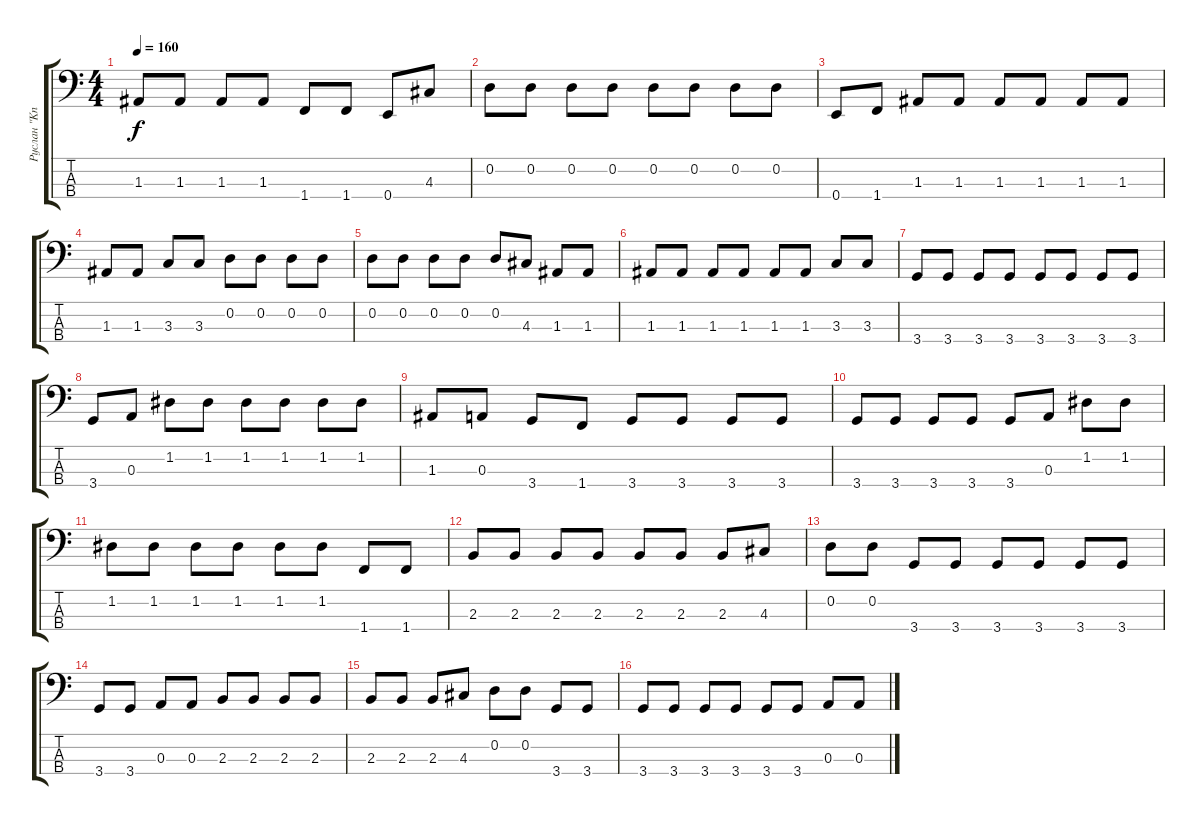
\track ("Руслан \"Kniaz\"" "Руслан \"Kn") {instrument electricbassfinger}
\staff {score tabs}
\tuning (G2 D2 A1 E1) {hide}
\ts (4 4)
\tempo 160
\clef f4
\ks c
1.3.8{dy f} 1.3.8 1.3.8 1.3.8 1.4.8 1.4.8 0.4.8 4.3.8 |
0.2.8 0.2.8 0.2.8 0.2.8 0.2.8 0.2.8 0.2.8 0.2.8 |
0.4.8 1.4.8 1.3.8 1.3.8 1.3.8 1.3.8 1.3.8 1.3.8 |
1.3.8 1.3.8 3.3.8 3.3.8 0.2.8 0.2.8 0.2.8 0.2.8 |
0.2.8 0.2.8 0.2.8 0.2.8 0.2.8 4.3.8 1.3.8 1.3.8 |
1.3.8 1.3.8 1.3.8 1.3.8 1.3.8 1.3.8 3.3.8 3.3.8 |
3.4.8 3.4.8 3.4.8 3.4.8 3.4.8 3.4.8 3.4.8 3.4.8 |
3.4.8 0.3.8 1.2.8 1.2.8 1.2.8 1.2.8 1.2.8 1.2.8 |
1.3.8 0.3.8 3.4.8 1.4.8 3.4.8 3.4.8 3.4.8 3.4.8 |
3.4.8 3.4.8 3.4.8 3.4.8 3.4.8 0.3.8 1.2.8 1.2.8 |
1.2.8 1.2.8 1.2.8 1.2.8 1.2.8 1.2.8 1.4.8 1.4.8 |
2.3.8 2.3.8 2.3.8 2.3.8 2.3.8 2.3.8 2.3.8 4.3.8 |
0.2.8 0.2.8 3.4.8 3.4.8 3.4.8 3.4.8 3.4.8 3.4.8 |
3.4.8 3.4.8 0.3.8 0.3.8 2.3.8 2.3.8 2.3.8 2.3.8 |
2.3.8 2.3.8 2.3.8 4.3.8 0.2.8 0.2.8 3.4.8 3.4.8 |
3.4.8 3.4.8 3.4.8 3.4.8 3.4.8 3.4.8 0.3.8 0.3.8
